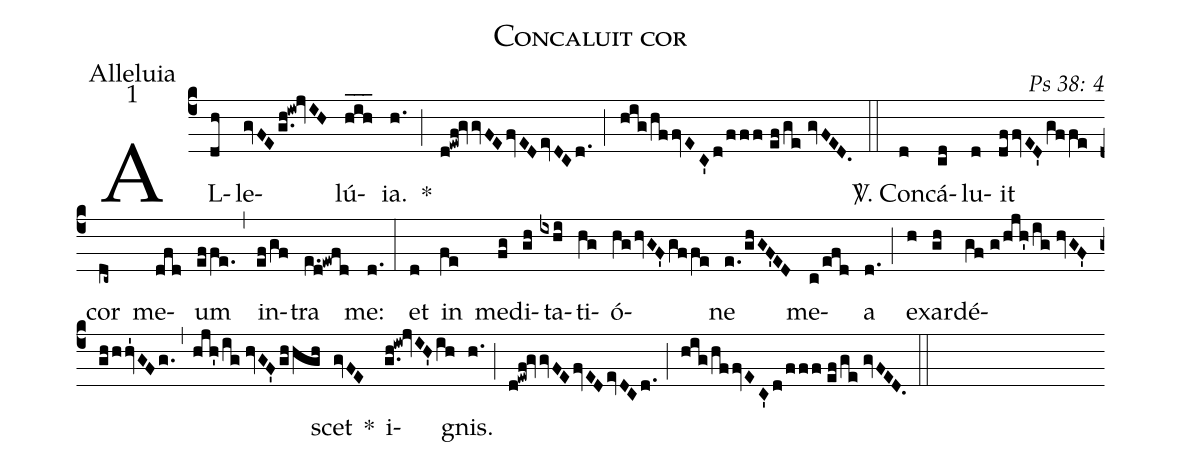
name: Concaluit cor;
office-part: Alleluia;
mode: 1;
commentary: Ps 38: 4;
%%
(c4) AL(dh)le(gvFE/g.h!iw!jvIH)lú(h_i_h_)ia.(h.) *(;) (d!ewf!gvvFE/fvED/evDCd.) (;) (hig/hffvEC'/d/fff//ef/ge//gvFED.) (::)
<sp>V/</sp>. Con(d)cá(cd)lu(d)it(dffvED'/gffe) cor(dc~) me(dfd)um(effe.) (,) in(ef/gf)tra(e.d!ewfd) me:(d.) (:)
et(d) in(fe) me(fg)di(gh)ta(ixhi)ti(hg)ó(hg/hvGF'/gffe)ne(e./ghGF'ED) me(c/efd)a(d.) (;) ex(h)ar(gh)dé(gf//g/hjh'/ig//hvGF'/ghhhv'1GFg.,hjh'/ig//hvGF'/ghhgh)scet(gvFE) *() i(g.h!iw!jvIH'/ih)gnis.(h.) (;) (d!ewf!gvvFE/fvED/evDCd.) (;) (hig/hffvEC'/d/fff//ef/ge//gvFED.) (::)
